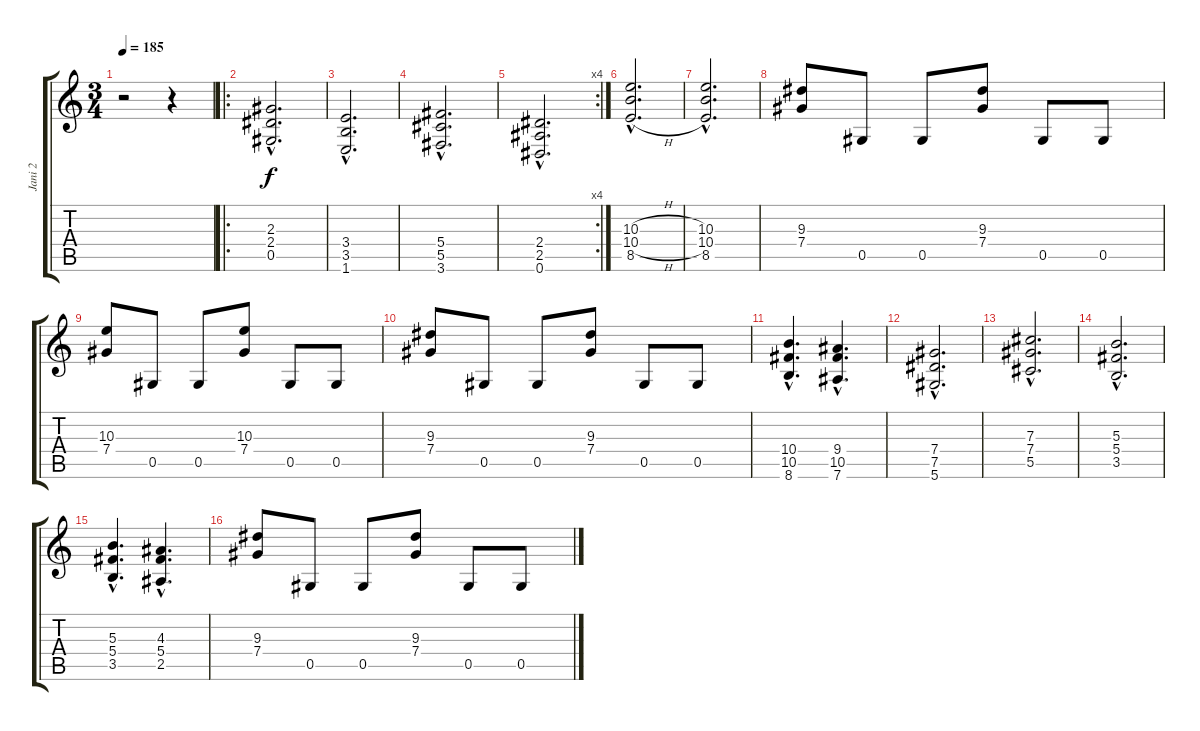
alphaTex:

\track ("Jani 2" "Jani 2") {instrument distortionguitar}
\staff {score tabs}
\tuning (Eb4 Bb3 Gb3 Db3 Ab2 Eb2) {hide}
\ts (3 4)
\tempo 185
\clef g2
\ks c
r.2{dy f instrument distortionguitar} r.4 |
\ro
(2.3{hac} 2.4{hac} 0.5{hac}).2{d} |
(3.4{hac} 3.5{hac} 1.6{hac}).2{d} |
(5.4{hac} 5.5{hac} 3.6{hac}).2{d} |
\rc 4
(2.4{hac} 2.5{hac} 0.6{hac}).2{d} |
(10.3{h hac} 10.4{h hac} 8.5{h hac}).2{d} |
(10.3{hac} 10.4{hac} 8.5{hac}).2{d} |
(9.3 7.4).8 0.5.8 0.5.8 (9.3 7.4).8 0.5.8 0.5.8 |
(10.3 7.4).8 0.5.8 0.5.8 (10.3 7.4).8 0.5.8 0.5.8 |
(9.3 7.4).8 0.5.8 0.5.8 (9.3 7.4).8 0.5.8 0.5.8 |
(10.4{hac} 10.5{hac} 8.6{hac}).4{d} (9.4{hac} 10.5{hac} 7.6{hac}).4{d} |
(7.4{hac} 7.5{hac} 5.6{hac}).2{d} |
(7.3{hac} 7.4{hac} 5.5{hac}).2{d} |
(5.3{hac} 5.4{hac} 3.5{hac}).2{d} |
(5.3{hac} 5.4{hac} 3.5{hac}).4{d} (4.3{hac} 5.4{hac} 2.5{hac}).4{d} |
(9.3 7.4).8 0.5.8 0.5.8 (9.3 7.4).8 0.5.8 0.5.8
